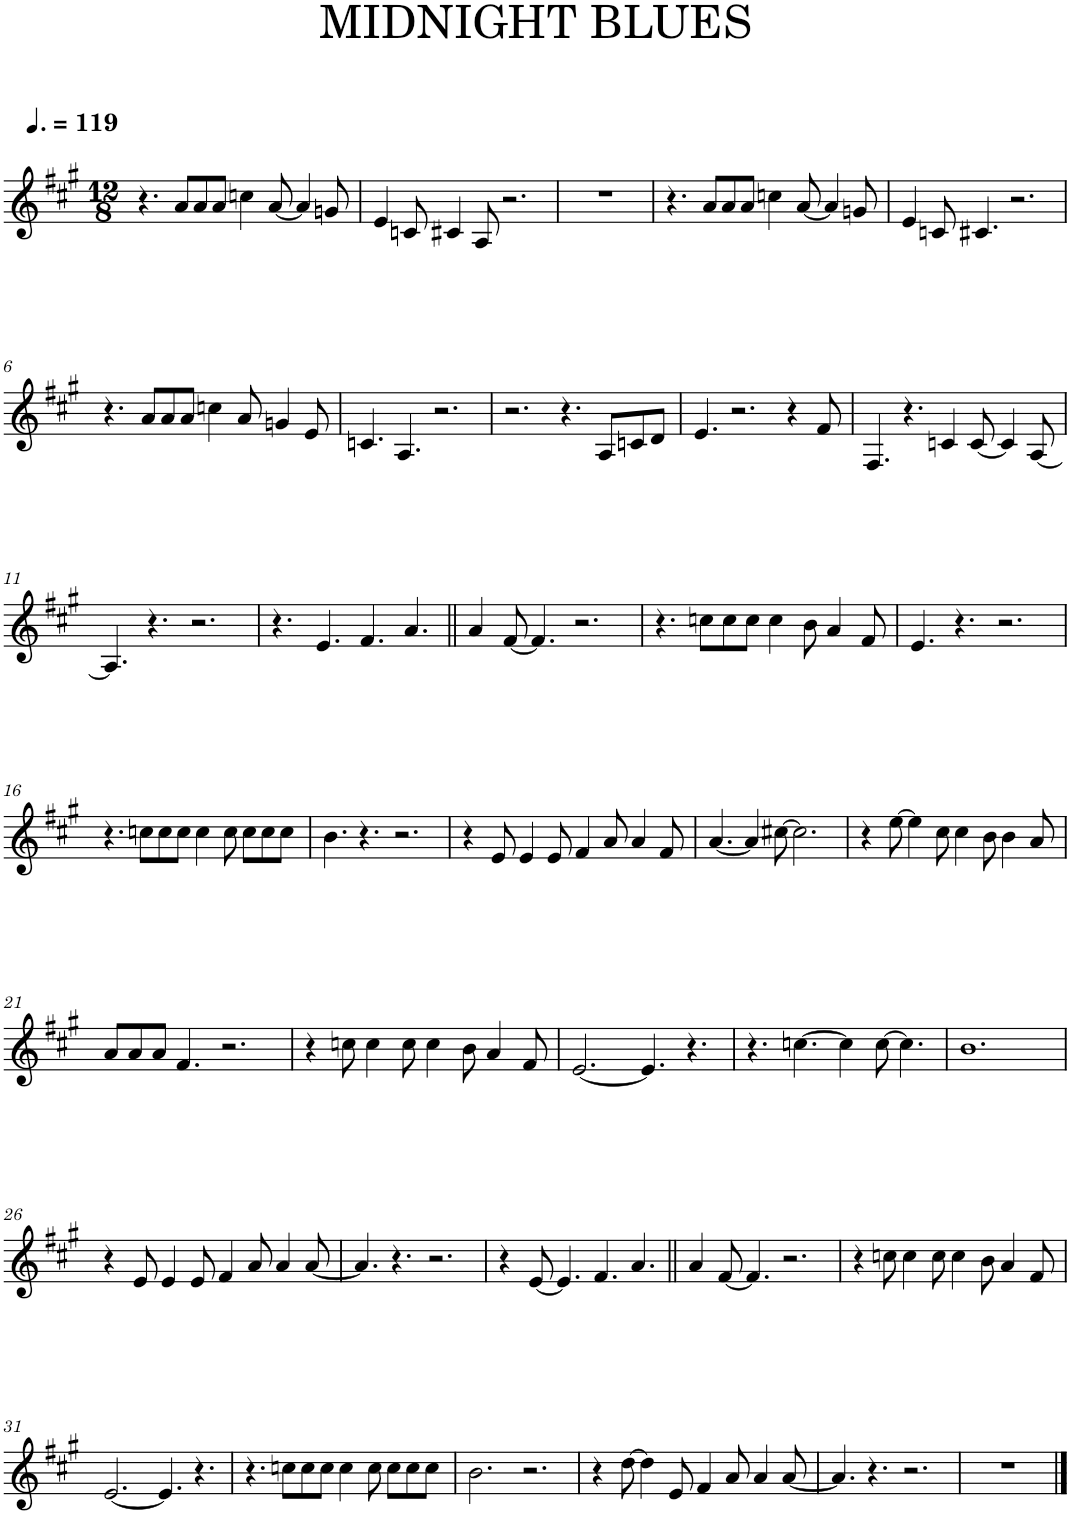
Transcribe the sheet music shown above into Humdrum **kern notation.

**kern
*part1
*staff1
*I"Track 1
*clefG2
*k[f#c#g#]
*A:
*M12/8
*MM179
=1
4.r
8a/L
8a/
8a/J
4ccn\
[8a/
4a/]
8gn/
=2
4e/
8cn/
4c#X/
8A/
2.r
=3
1.r
=4
4.r
8a/L
8a/
8a/J
4ccn\
[8a/
4a/]
8gn/
=5
4e/
8cn/
4.c#X/
2.r
!!LO:LB:g=z
=6
4.r
8a/L
8a/
8a/J
4ccn\
8a/
4gn/
8e/
=7
4.cn/
4.A/
2.r
=8
2.r
4.r
8A/L
8cn/
8d/J
=9
4.e/
2.r
4r
8f#/
=10
4.F#/
4.r
4cn/
[8c/
4c/]
[8A/
!!LO:LB:g=z
=11
4.A/]
4.r
2.r
=12
4.r
4.e/
4.f#/
4.a/
=13||
4a/
[8f#/
4.f#/]
2.r
=14
4.r
8ccn\L
8cc\
8cc\J
4cc\
8b\
4a/
8f#/
=15
4.e/
4.r
2.r
!!LO:LB:g=z
=16
4.r
8ccn\L
8cc\
8cc\J
4cc\
8cc\
8cc\L
8cc\
8cc\J
=17
4.b\
4.r
2.r
=18
4r
8e/
4e/
8e/
4f#/
8a/
4a/
8f#/
=19
[4.a/
4a/]
[8cc#X\
2.cc#\]
=20
4r
[8ee\
4ee\]
8cc#\
4cc#\
8b\
4b\
8a/
!!LO:LB:g=z
=21
8a/L
8a/
8a/J
4.f#/
2.r
=22
4r
8ccn\
4cc\
8cc\
4cc\
8b\
4a/
8f#/
=23
[2.e/
4.e/]
4.r
=24
4.r
[4.ccn\
4cc\]
[8cc\
4.cc\]
=25
1.b
!!LO:LB:g=z
=26
4r
8e/
4e/
8e/
4f#/
8a/
4a/
[8a/
=27
4.a/]
4.r
2.r
=28
4r
[8e/
4.e/]
4.f#/
4.a/
=29||
4a/
[8f#/
4.f#/]
2.r
=30
4r
8ccn\
4cc\
8cc\
4cc\
8b\
4a/
8f#/
!!LO:LB:g=z
=31
[2.e/
4.e/]
4.r
=32
4.r
8ccn\L
8cc\
8cc\J
4cc\
8cc\
8cc\L
8cc\
8cc\J
=33
2.b\
2.r
=34
4r
[8dd\
4dd\]
8e/
4f#/
8a/
4a/
[8a/
=35
4.a/]
4.r
2.r
=36
1.r
==
*-
